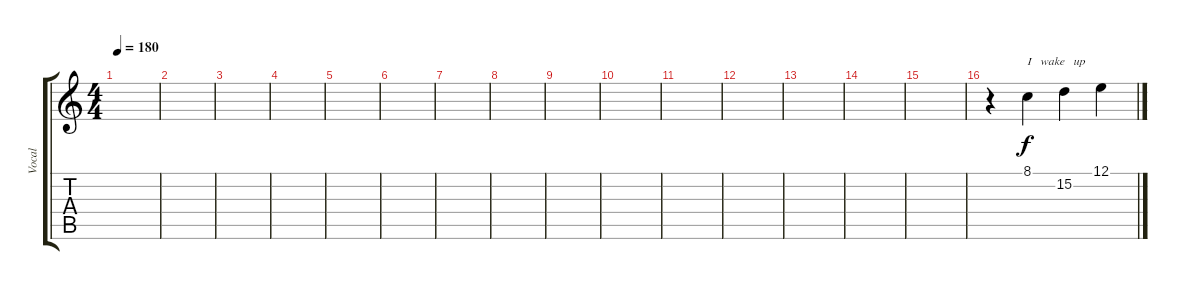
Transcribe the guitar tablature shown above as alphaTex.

\track ("Vocal" "Vocal") {instrument altosax}
\staff {score tabs}
\tuning (E4 B3 G3 D3 A2 E2) {hide}
\ts (4 4)
\tempo 180
\clef g2
\ks c
|
|
|
|
|
|
|
|
|
|
|
|
|
|
|
r.4 8.1.4{txt "I   wake   up"} 15.2.4 12.1.4
